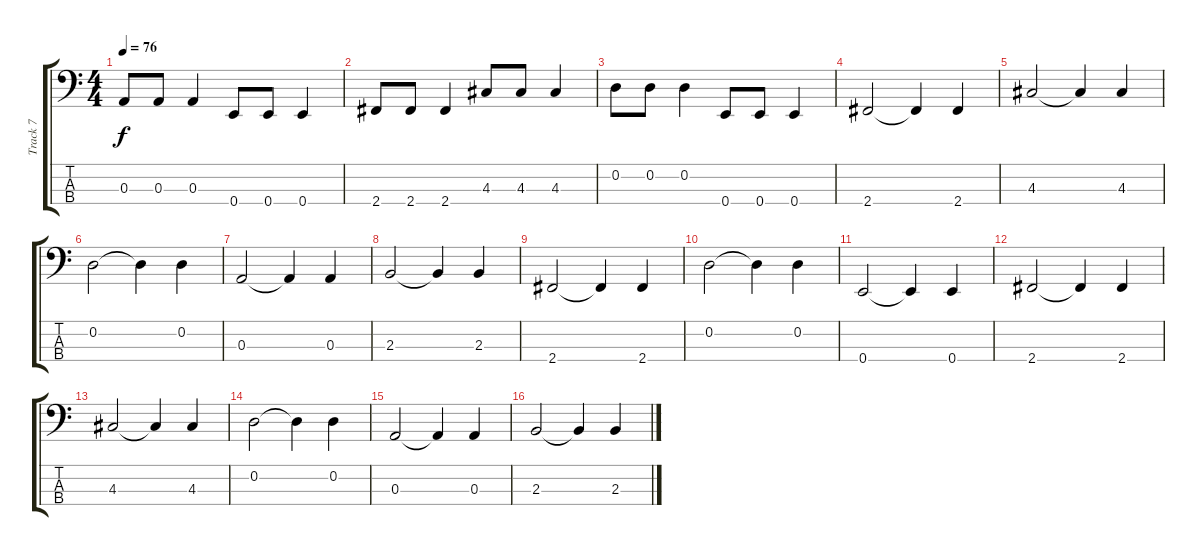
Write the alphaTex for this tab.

\track ("Track 7" "Track 7") {instrument electricbassfinger}
\staff {score tabs}
\tuning (G2 D2 A1 E1) {hide}
\ts (4 4)
\tempo 76
\clef f4
\ks c
0.3.8{dy f} 0.3.8 0.3.4 0.4.8 0.4.8 0.4.4 |
2.4.8 2.4.8 2.4.4 4.3.8 4.3.8 4.3.4 |
0.2.8 0.2.8 0.2.4 0.4.8 0.4.8 0.4.4 |
2.4.2 2.4{t}.4 2.4.4 |
4.3.2 4.3{t}.4 4.3.4 |
0.2.2 0.2{t}.4 0.2.4 |
0.3.2 0.3{t}.4 0.3.4 |
2.3.2 2.3{t}.4 2.3.4 |
2.4.2 2.4{t}.4 2.4.4 |
0.2.2 0.2{t}.4 0.2.4 |
0.4.2 0.4{t}.4 0.4.4 |
2.4.2 2.4{t}.4 2.4.4 |
4.3.2 4.3{t}.4 4.3.4 |
0.2.2 0.2{t}.4 0.2.4 |
0.3.2 0.3{t}.4 0.3.4 |
2.3.2 2.3{t}.4 2.3.4
